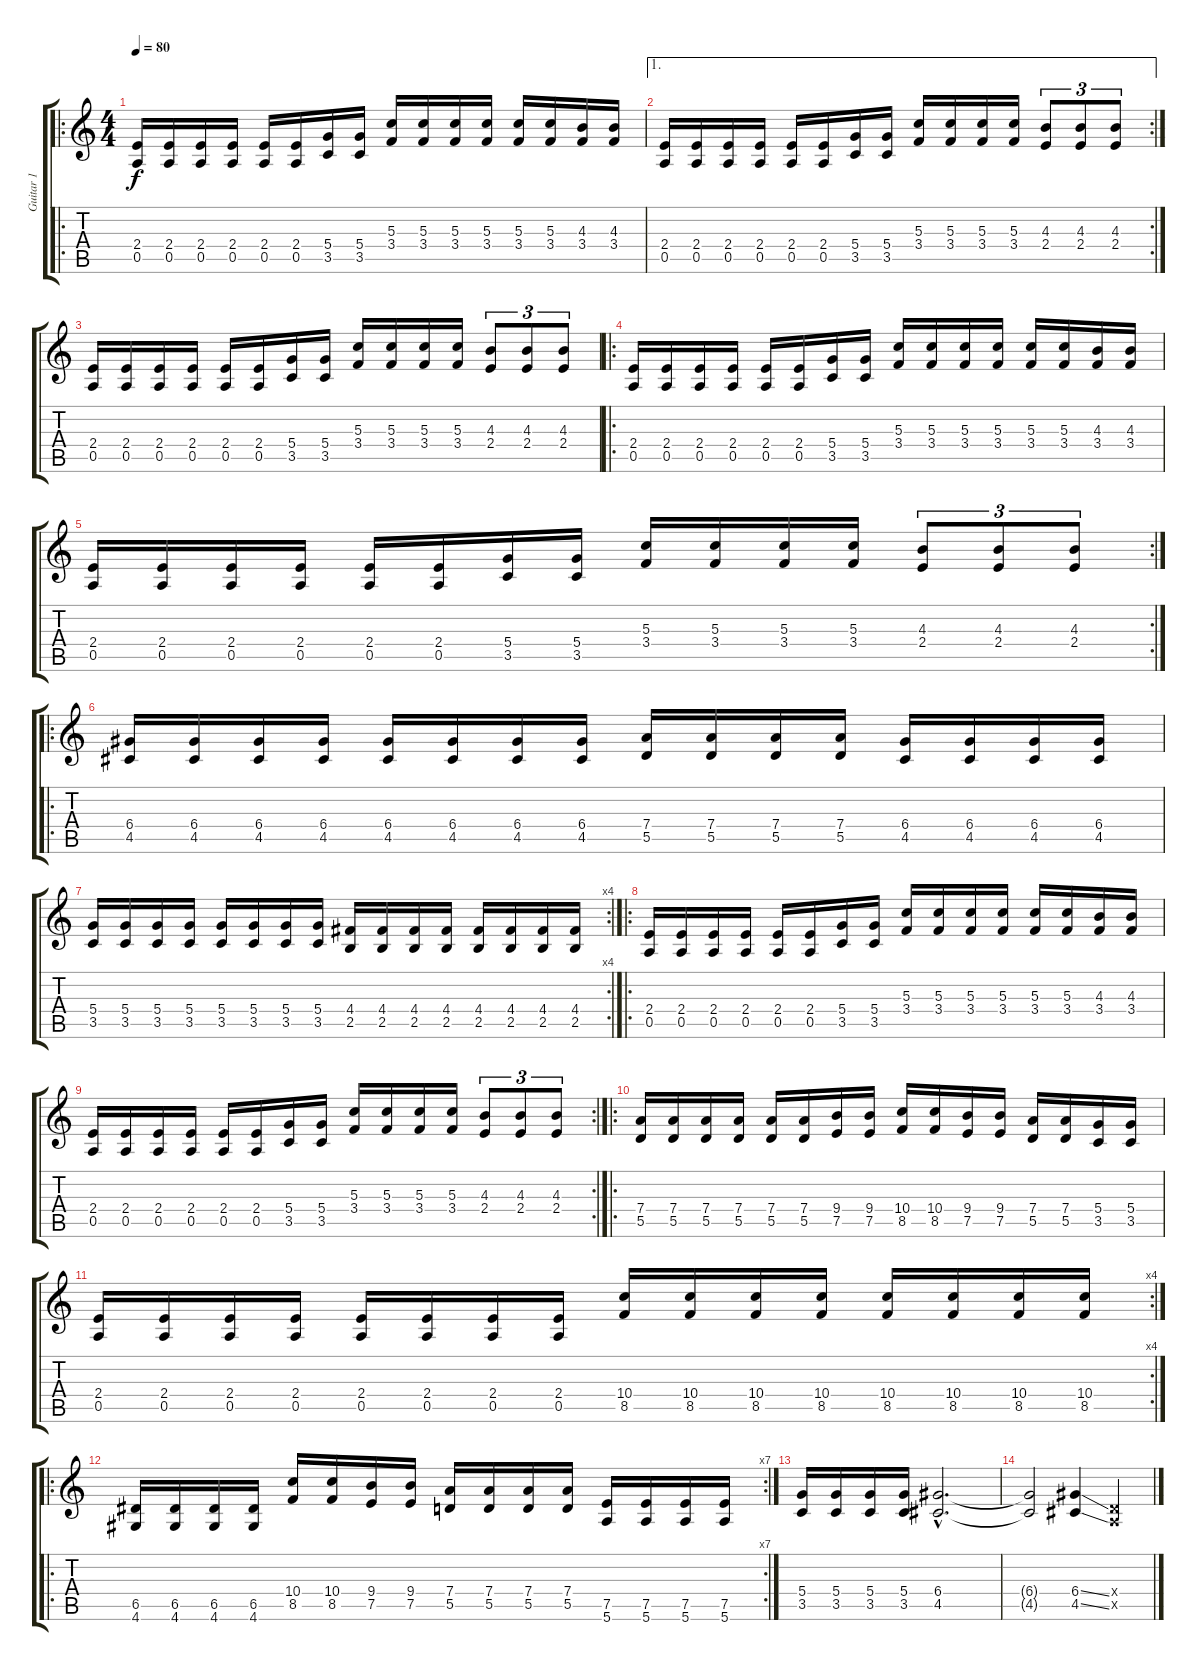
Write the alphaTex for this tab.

\track ("Guitar 1" "Guitar 1") {instrument distortionguitar}
\staff {score tabs}
\tuning (E4 B3 G3 D3 A2 E2) {hide}
\ro
\ts (4 4)
\tempo 80
\clef g2
\ks c
(2.4 0.5).16{dy f instrument distortionguitar} (2.4 0.5).16 (2.4 0.5).16 (2.4 0.5).16 (2.4 0.5).16 (2.4 0.5).16 (5.4 3.5).16 (5.4 3.5).16 (5.3 3.4).16 (5.3 3.4).16 (5.3 3.4).16 (5.3 3.4).16 (5.3 3.4).16 (5.3 3.4).16 (4.3 3.4).16 (4.3 3.4).16 |
\ae 1
\rc 2
(2.4 0.5).16 (2.4 0.5).16 (2.4 0.5).16 (2.4 0.5).16 (2.4 0.5).16 (2.4 0.5).16 (5.4 3.5).16 (5.4 3.5).16 (5.3 3.4).16 (5.3 3.4).16 (5.3 3.4).16 (5.3 3.4).16 (4.3 2.4).8{tu (3 2)} (4.3 2.4).8{tu (3 2)} (4.3 2.4).8{tu (3 2)} |
(2.4 0.5).16 (2.4 0.5).16 (2.4 0.5).16 (2.4 0.5).16 (2.4 0.5).16 (2.4 0.5).16 (5.4 3.5).16 (5.4 3.5).16 (5.3 3.4).16 (5.3 3.4).16 (5.3 3.4).16 (5.3 3.4).16 (4.3 2.4).8{tu (3 2)} (4.3 2.4).8{tu (3 2)} (4.3 2.4).8{tu (3 2)} |
\ro
(2.4 0.5).16 (2.4 0.5).16 (2.4 0.5).16 (2.4 0.5).16 (2.4 0.5).16 (2.4 0.5).16 (5.4 3.5).16 (5.4 3.5).16 (5.3 3.4).16 (5.3 3.4).16 (5.3 3.4).16 (5.3 3.4).16 (5.3 3.4).16 (5.3 3.4).16 (4.3 3.4).16 (4.3 3.4).16 |
\rc 2
(2.4 0.5).16 (2.4 0.5).16 (2.4 0.5).16 (2.4 0.5).16 (2.4 0.5).16 (2.4 0.5).16 (5.4 3.5).16 (5.4 3.5).16 (5.3 3.4).16 (5.3 3.4).16 (5.3 3.4).16 (5.3 3.4).16 (4.3 2.4).8{tu (3 2)} (4.3 2.4).8{tu (3 2)} (4.3 2.4).8{tu (3 2)} |
\ro
(6.4 4.5).16 (6.4 4.5).16 (6.4 4.5).16 (6.4 4.5).16 (6.4 4.5).16 (6.4 4.5).16 (6.4 4.5).16 (6.4 4.5).16 (7.4 5.5).16 (7.4 5.5).16 (7.4 5.5).16 (7.4 5.5).16 (6.4 4.5).16 (6.4 4.5).16 (6.4 4.5).16 (6.4 4.5).16 |
\rc 4
(5.4 3.5).16 (5.4 3.5).16 (5.4 3.5).16 (5.4 3.5).16 (5.4 3.5).16 (5.4 3.5).16 (5.4 3.5).16 (5.4 3.5).16 (4.4 2.5).16 (4.4 2.5).16 (4.4 2.5).16 (4.4 2.5).16 (4.4 2.5).16 (4.4 2.5).16 (4.4 2.5).16 (4.4 2.5).16 |
\ro
(2.4 0.5).16 (2.4 0.5).16 (2.4 0.5).16 (2.4 0.5).16 (2.4 0.5).16 (2.4 0.5).16 (5.4 3.5).16 (5.4 3.5).16 (5.3 3.4).16 (5.3 3.4).16 (5.3 3.4).16 (5.3 3.4).16 (5.3 3.4).16 (5.3 3.4).16 (4.3 3.4).16 (4.3 3.4).16 |
\rc 2
(2.4 0.5).16 (2.4 0.5).16 (2.4 0.5).16 (2.4 0.5).16 (2.4 0.5).16 (2.4 0.5).16 (5.4 3.5).16 (5.4 3.5).16 (5.3 3.4).16 (5.3 3.4).16 (5.3 3.4).16 (5.3 3.4).16 (4.3 2.4).8{tu (3 2)} (4.3 2.4).8{tu (3 2)} (4.3 2.4).8{tu (3 2)} |
\ro
(7.4 5.5).16 (7.4 5.5).16 (7.4 5.5).16 (7.4 5.5).16 (7.4 5.5).16 (7.4 5.5).16 (9.4 7.5).16 (9.4 7.5).16 (10.4 8.5).16 (10.4 8.5).16 (9.4 7.5).16 (9.4 7.5).16 (7.4 5.5).16 (7.4 5.5).16 (5.4 3.5).16 (5.4 3.5).16 |
\rc 4
(2.4 0.5).16 (2.4 0.5).16 (2.4 0.5).16 (2.4 0.5).16 (2.4 0.5).16 (2.4 0.5).16 (2.4 0.5).16 (2.4 0.5).16 (10.4 8.5).16 (10.4 8.5).16 (10.4 8.5).16 (10.4 8.5).16 (10.4 8.5).16 (10.4 8.5).16 (10.4 8.5).16 (10.4 8.5).16 |
\ro
\rc 7
(6.5 4.6).16 (6.5 4.6).16 (6.5 4.6).16 (6.5 4.6).16 (10.4 8.5).16 (10.4 8.5).16 (9.4 7.5).16 (9.4 7.5).16 (7.4 5.5).16 (7.4 5.5).16 (7.4 5.5).16 (7.4 5.5).16 (7.5 5.6).16 (7.5 5.6).16 (7.5 5.6).16 (7.5 5.6).16 |
(5.4 3.5).16 (5.4 3.5).16 (5.4 3.5).16 (5.4 3.5).16 (6.4{hac} 4.5{hac}).2{d volume 7} |
(6.4{t} 4.5{t}).2 (6.4{ss} 4.5{ss}).4 (0.4{x} 0.5{x}).4
